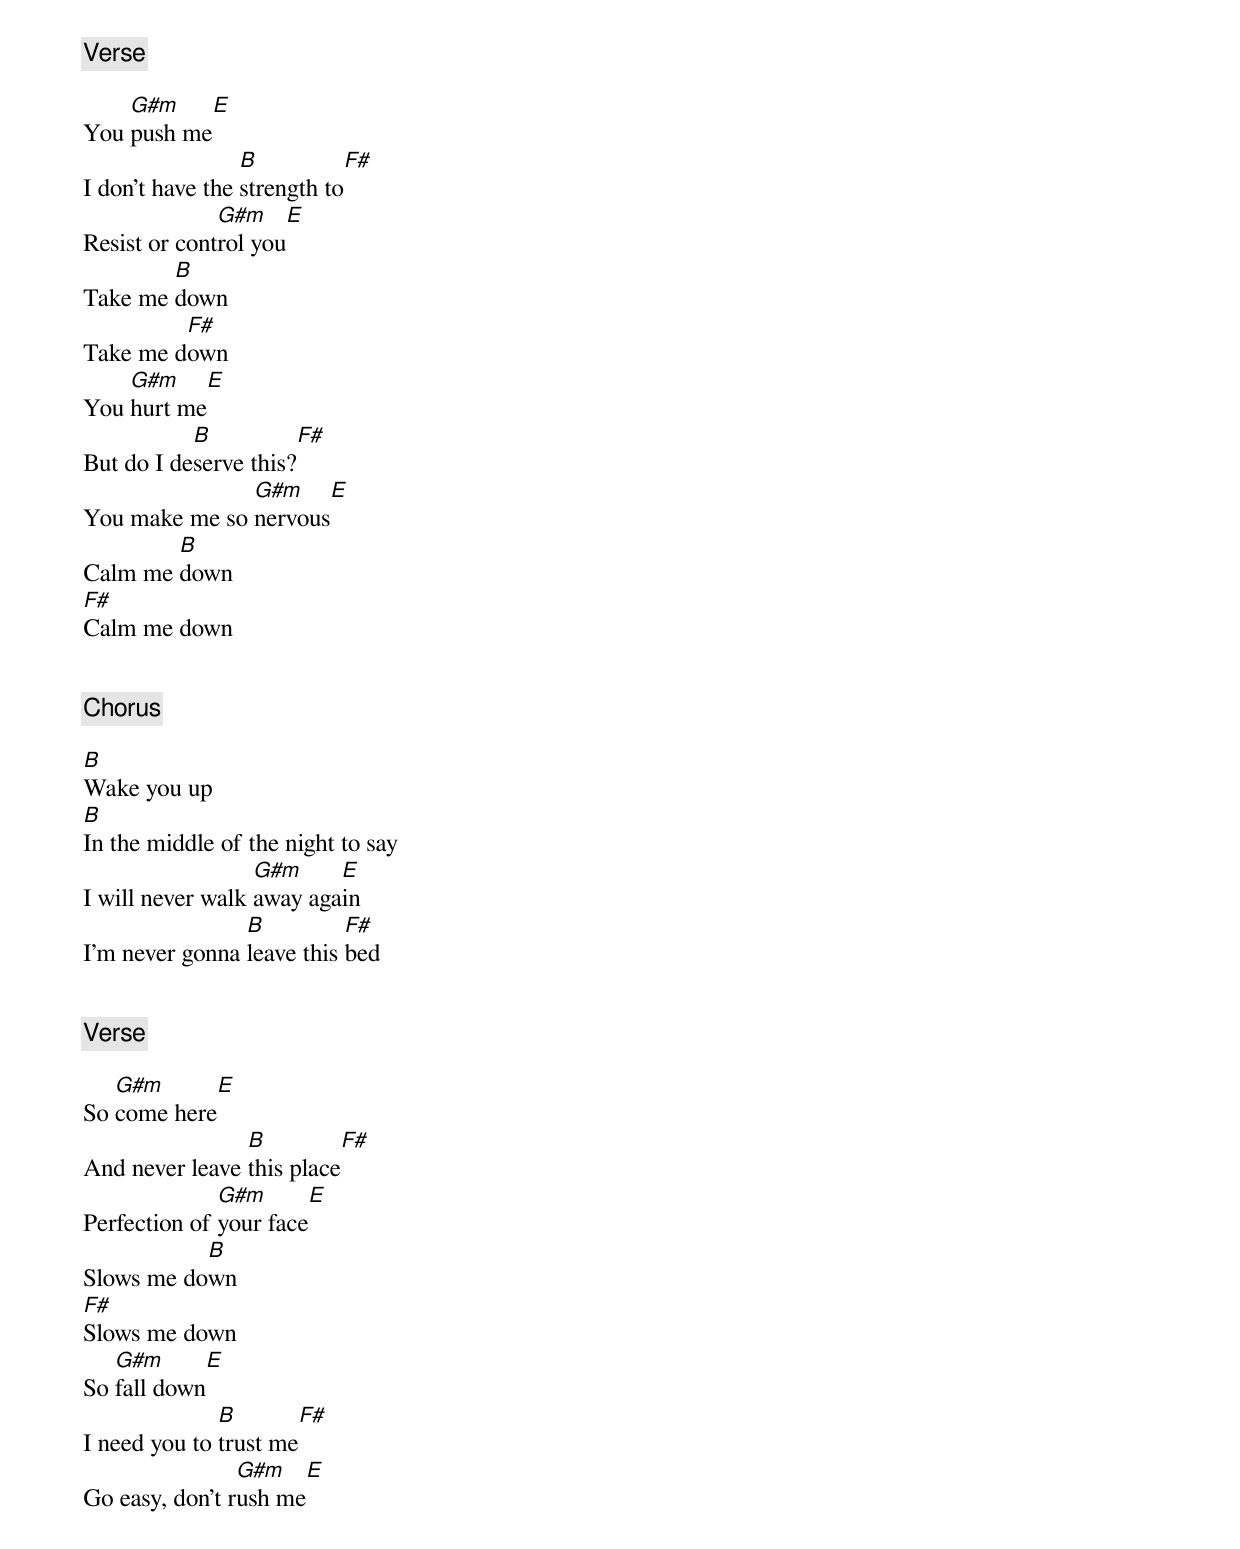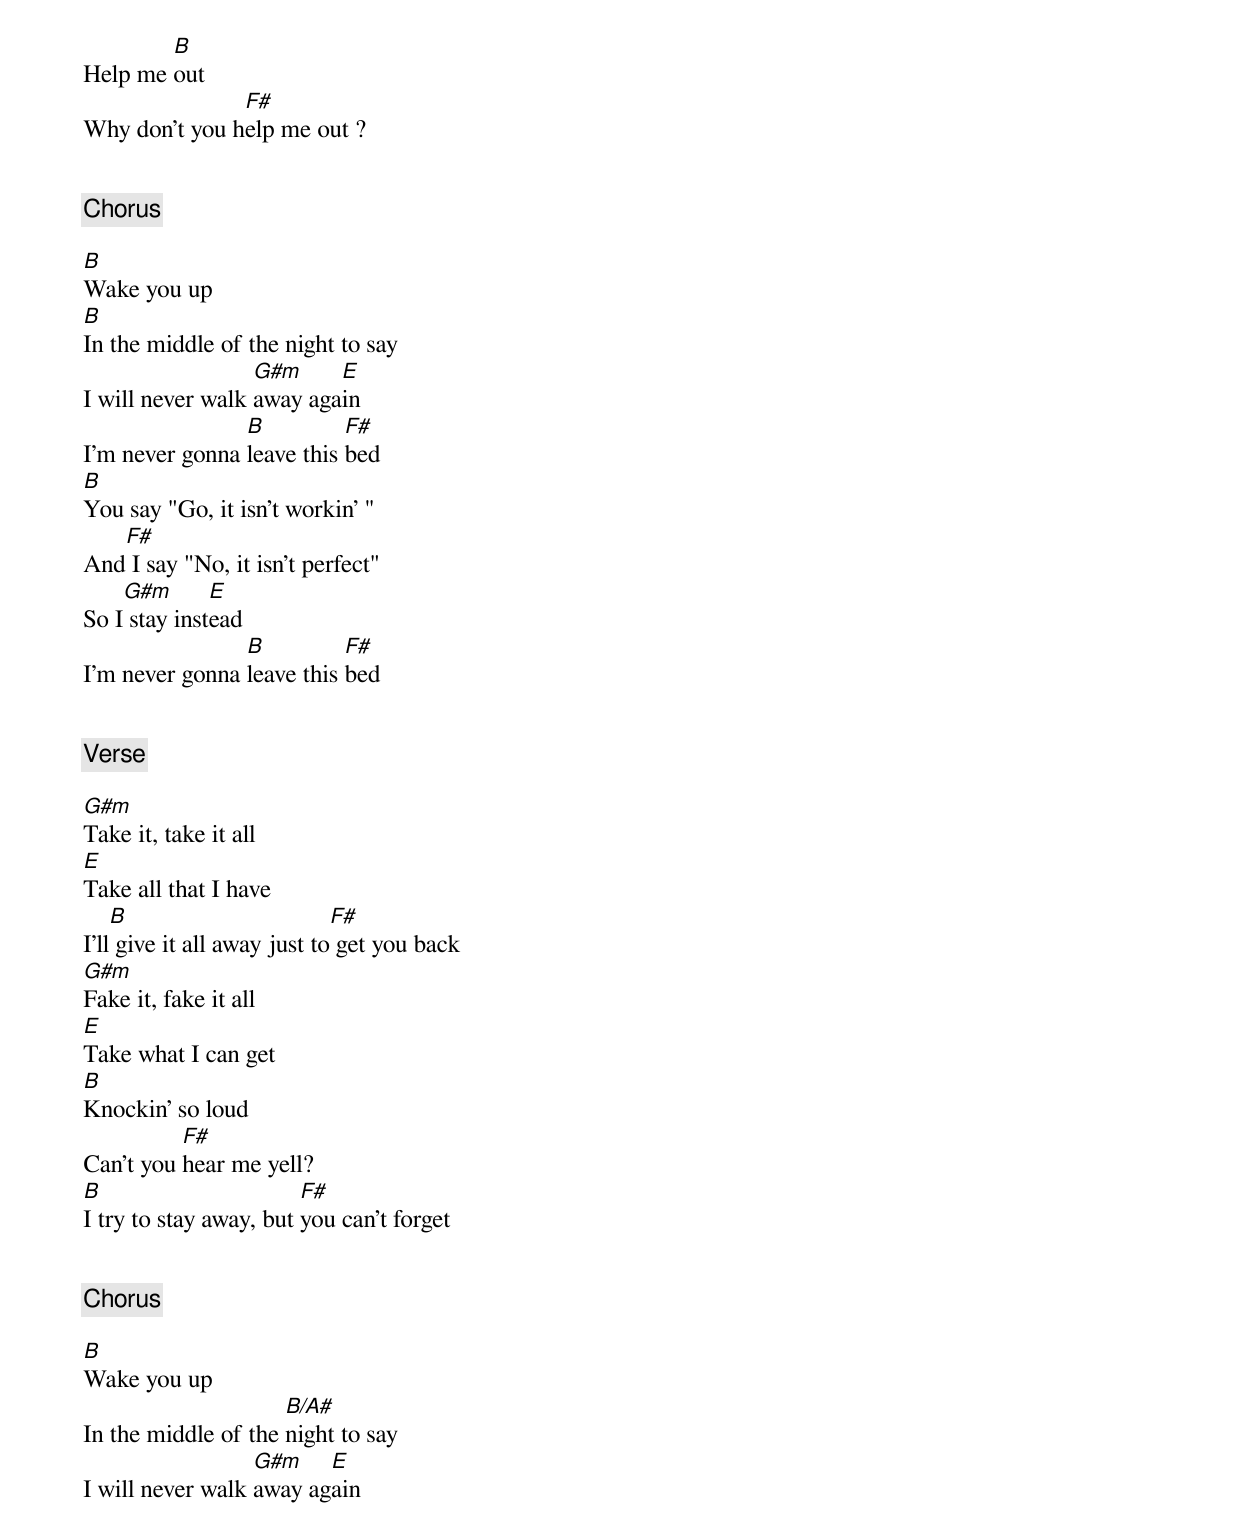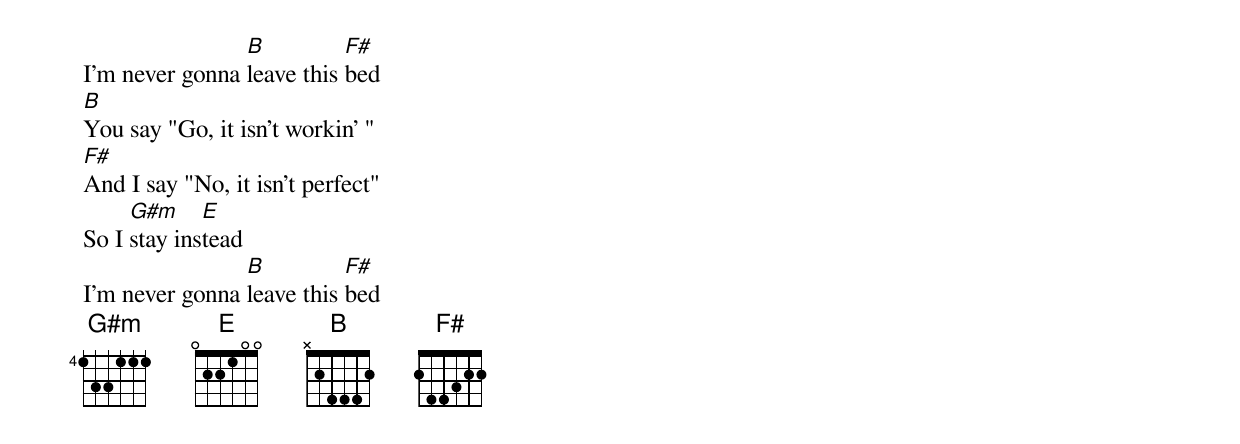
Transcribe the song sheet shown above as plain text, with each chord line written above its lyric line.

[Verse]

    G#m      E
You push me
                 B           F#
I don’t have the strength to
              G#m        E
Resist or control you
        B
Take me down
         F#
Take me down
    G#m      E
You hurt me
           B           F#
But do I deserve this?
               G#m        E
You make me so nervous
        B
Calm me down
F#
Calm me down


[Chorus]

B
Wake you up
B
In the middle of the night to say
                  G#m     E
I will never walk away again
                B          F#
I’m never gonna leave this bed


[Verse]

   G#m        E
So come here
                B          F#
And never leave this place
              G#m        E
Perfection of your face
           B
Slows me down
F#
Slows me down
   G#m       E
So fall down
              B         F#
I need you to trust me
                G#m        E
Go easy, don’t rush me
        B
Help me out
               F#
Why don’t you help me out ?


[Chorus]

B
Wake you up
B
In the middle of the night to say
                  G#m     E
I will never walk away again
                B          F#
I’m never gonna leave this bed
B
You say "Go, it isn’t workin’ "
   F#
And I say "No, it isn't perfect"
    G#m       E
So I stay instead
                B          F#
I’m never gonna leave this bed


[Verse]

G#m
Take it, take it all
E
Take all that I have
    B                        F#
I’ll give it all away just to get you back
G#m
Fake it, fake it all
E
Take what I can get
B
Knockin’ so loud
          F#
Can’t you hear me yell?
B                       F#
I try to stay away, but you can’t forget


[Chorus]

B
Wake you up
                     B/A#
In the middle of the night to say
                  G#m    E
I will never walk away again
                B          F#
I’m never gonna leave this bed
B
You say "Go, it isn’t workin’ "
F#
And I say "No, it isn't perfect"
     G#m     E
So I stay instead
                B          F#
I’m never gonna leave this bed
